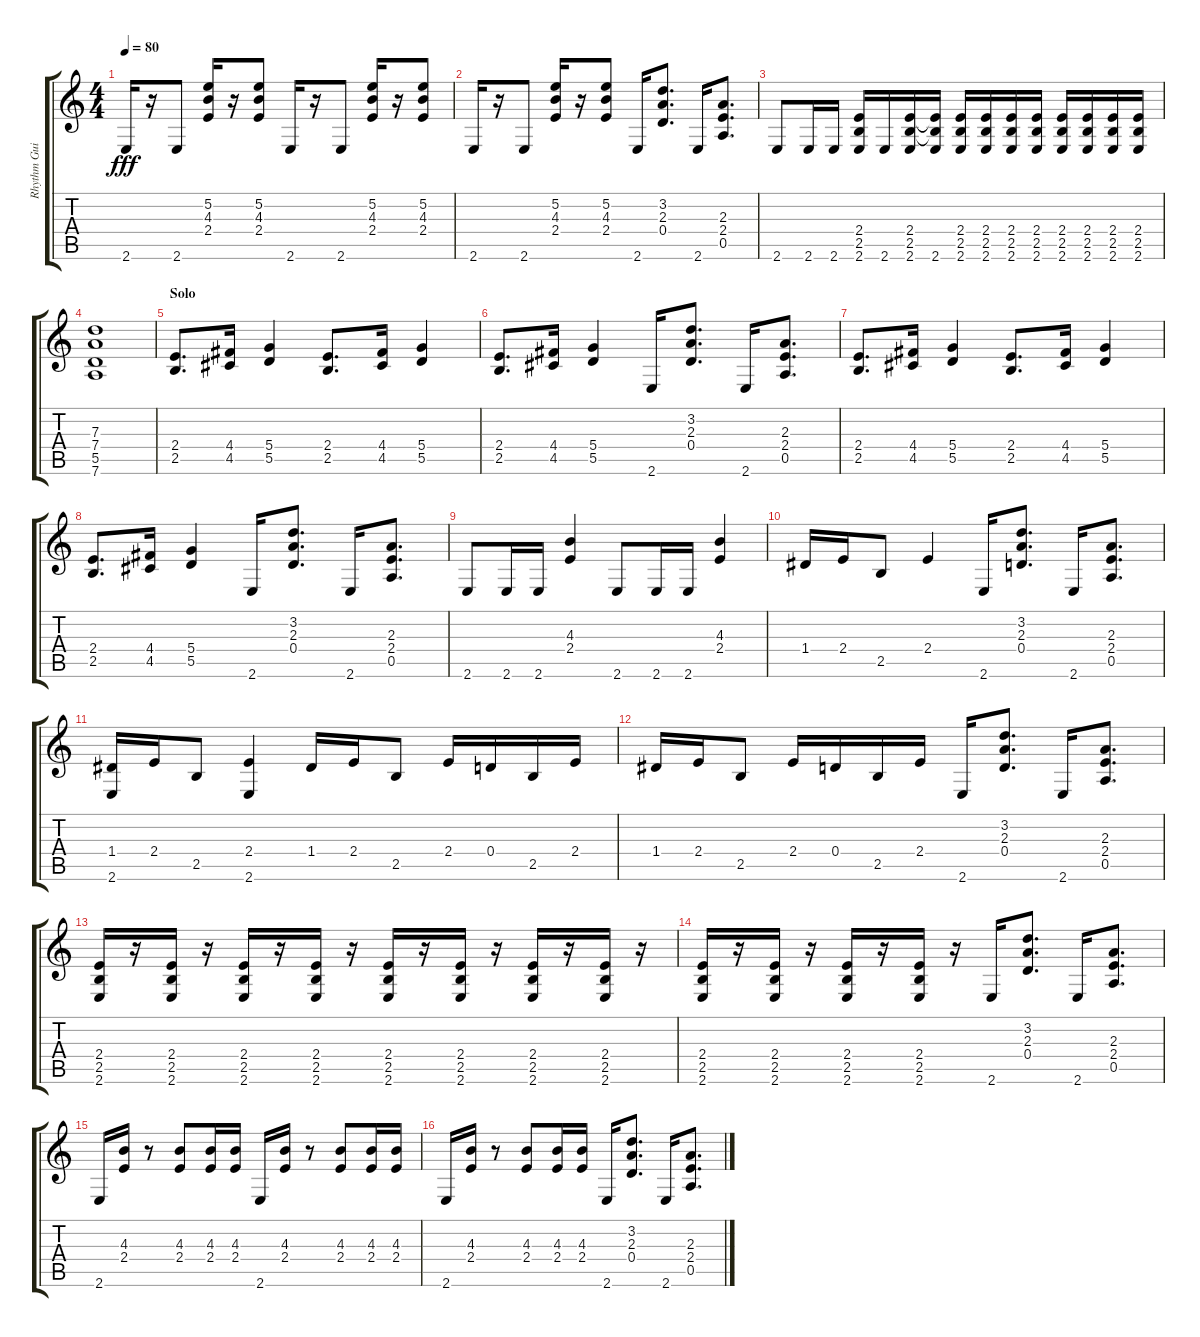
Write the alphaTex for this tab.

\track ("Rhythm Guitar 2" "Rhythm Gui") {instrument distortionguitar}
\staff {score tabs}
\tuning (E4 B3 G3 D3 A2 D2) {hide}
\ts (4 4)
\tempo 80
\clef g2
\ks c
2.6.16{dy fff} r.16 2.6.8 (5.2 4.3 2.4).16 r.16 (5.2 4.3 2.4).8 2.6.16 r.16 2.6.8 (5.2 4.3 2.4).16 r.16 (5.2 4.3 2.4).8 |
2.6.16 r.16 2.6.8 (5.2 4.3 2.4).16 r.16 (5.2 4.3 2.4).8 2.6.16 (3.2 2.3 0.4).8{d} 2.6.16 (2.3 2.4 0.5).8{d} |
2.6.8 2.6.16 2.6.16 (2.4 2.5 2.6).16 2.6.16 (2.4 2.5 2.6).16 (2.4{t} 2.5{t} 2.6).16 (2.4 2.5 2.6).16 (2.4 2.5 2.6).16 (2.4 2.5 2.6).16 (2.4 2.5 2.6).16 (2.4 2.5 2.6).16 (2.4 2.5 2.6).16 (2.4 2.5 2.6).16 (2.4 2.5 2.6).16 |
(7.3 7.4 5.5 7.6).1 |
\section ("" "Solo")
(2.4 2.5).8{d} (4.4 4.5).16 (5.4 5.5).4 (2.4 2.5).8{d} (4.4 4.5).16 (5.4 5.5).4 |
(2.4 2.5).8{d} (4.4 4.5).16 (5.4 5.5).4 2.6.16 (3.2 2.3 0.4).8{d} 2.6.16 (2.3 2.4 0.5).8{d} |
(2.4 2.5).8{d} (4.4 4.5).16 (5.4 5.5).4 (2.4 2.5).8{d} (4.4 4.5).16 (5.4 5.5).4 |
(2.4 2.5).8{d} (4.4 4.5).16 (5.4 5.5).4 2.6.16 (3.2 2.3 0.4).8{d} 2.6.16 (2.3 2.4 0.5).8{d} |
2.6.8 2.6.16 2.6.16 (4.3 2.4).4 2.6.8 2.6.16 2.6.16 (4.3 2.4).4 |
1.4.16 2.4.16 2.5.8 2.4.4 2.6.16 (3.2 2.3 0.4).8{d} 2.6.16 (2.3 2.4 0.5).8{d} |
(1.4 2.6).16 2.4.16 2.5.8 (2.4 2.6).4 1.4.16 2.4.16 2.5.8 2.4.16 0.4.16 2.5.16 2.4.16 |
1.4.16 2.4.16 2.5.8 2.4.16 0.4.16 2.5.16 2.4.16 2.6.16 (3.2 2.3 0.4).8{d} 2.6.16 (2.3 2.4 0.5).8{d} |
(2.4 2.5 2.6).16 r.16 (2.4 2.5 2.6).16 r.16 (2.4 2.5 2.6).16 r.16 (2.4 2.5 2.6).16 r.16 (2.4 2.5 2.6).16 r.16 (2.4 2.5 2.6).16 r.16 (2.4 2.5 2.6).16 r.16 (2.4 2.5 2.6).16 r.16 |
(2.4 2.5 2.6).16 r.16 (2.4 2.5 2.6).16 r.16 (2.4 2.5 2.6).16 r.16 (2.4 2.5 2.6).16 r.16 2.6.16 (3.2 2.3 0.4).8{d} 2.6.16 (2.3 2.4 0.5).8{d} |
2.6.16 (4.3 2.4).16 r.8 (4.3 2.4).8 (4.3 2.4).16 (4.3 2.4).16 2.6.16 (4.3 2.4).16 r.8 (4.3 2.4).8 (4.3 2.4).16 (4.3 2.4).16 |
2.6.16 (4.3 2.4).16 r.8 (4.3 2.4).8 (4.3 2.4).16 (4.3 2.4).16 2.6.16 (3.2 2.3 0.4).8{d} 2.6.16 (2.3 2.4 0.5).8{d}
